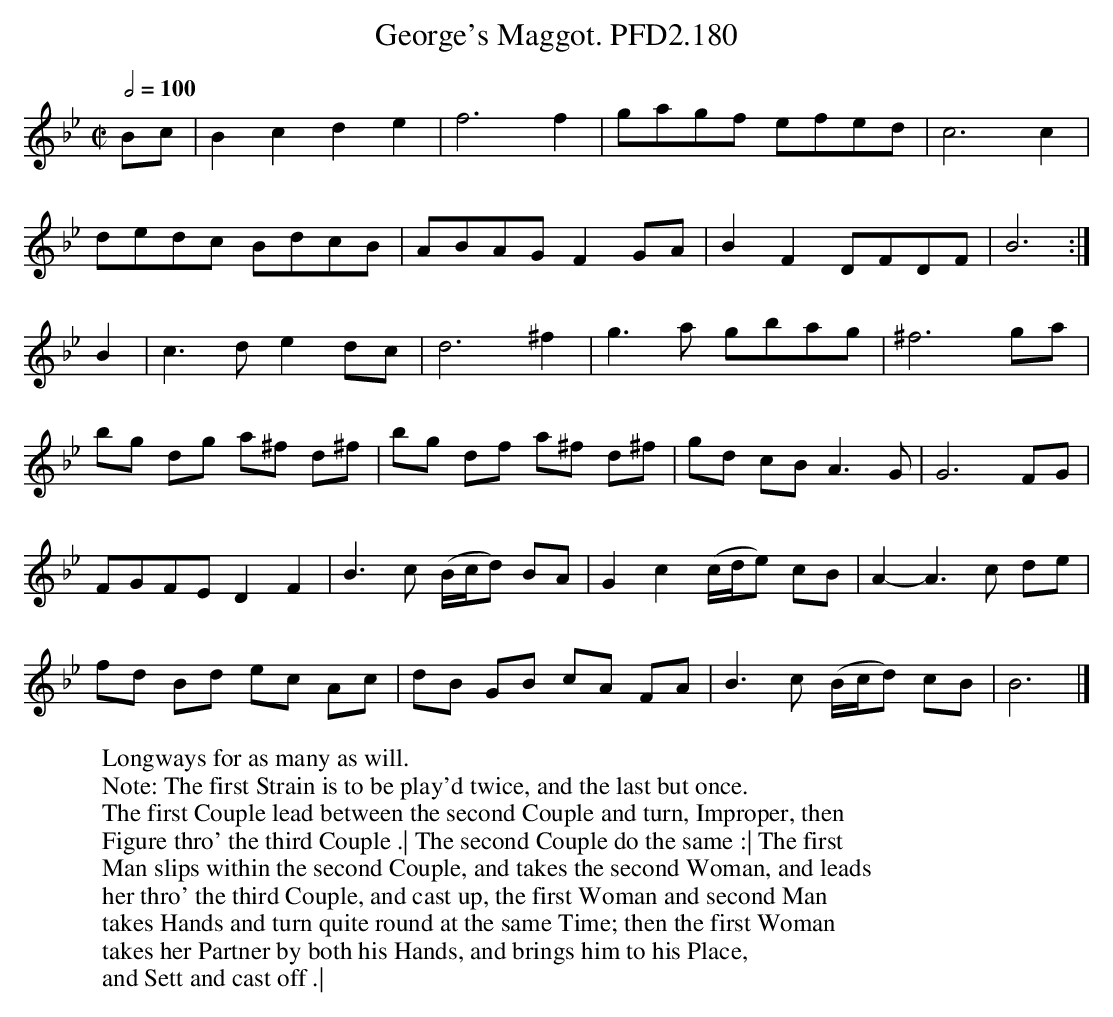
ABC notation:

X:1
T:George's Maggot. PFD2.180
M:C|
L:1/4
W:Longways for as many as will.
W:Note: The first Strain is to be play'd twice, and the last but once.
W:The first Couple lead between the second Couple and turn, Improper, then
W:Figure thro' the third Couple .| The second Couple do the same :| The first
W:Man slips within the second Couple, and takes the second Woman, and leads
W:her thro' the third Couple, and cast up, the first Woman and second Man
W:takes Hands and turn quite round at the same Time; then the first Woman
W:takes her Partner by both his Hands, and brings him to his Place,
W:and Sett and cast off .|
Q:2/4=100
K:Bb
B/c/ | Bcde | f3 f | g/a/g/f/ e/f/e/d/ | c3 c |
d/e/d/c/ B/d/c/B/ | A/B/A/G/ FG/A/ | BF D/F/D/F/ | B3 :|
B | c>ded/c/ | d3^f | g>a g/b/a/g/ | ^f3 g/a/ |
b/g/ d/g/ a/^f/ d/^f/ | b/g/ d/f/ a/^f/ d/^f/ | g/d/ c/B/ A>G | G3 F/G/ |
F/G/F/E/ DF | B>c (B//c//d/) B/A/ | Gc (c//d//e/) c/B/ | A-A>c d/e/ |
f/d/ B/d/ e/c/ A/c/ | d/B/ G/B/ c/A/ F/A/ | B>c (B//c//d/) c/B/ | B3 |]
